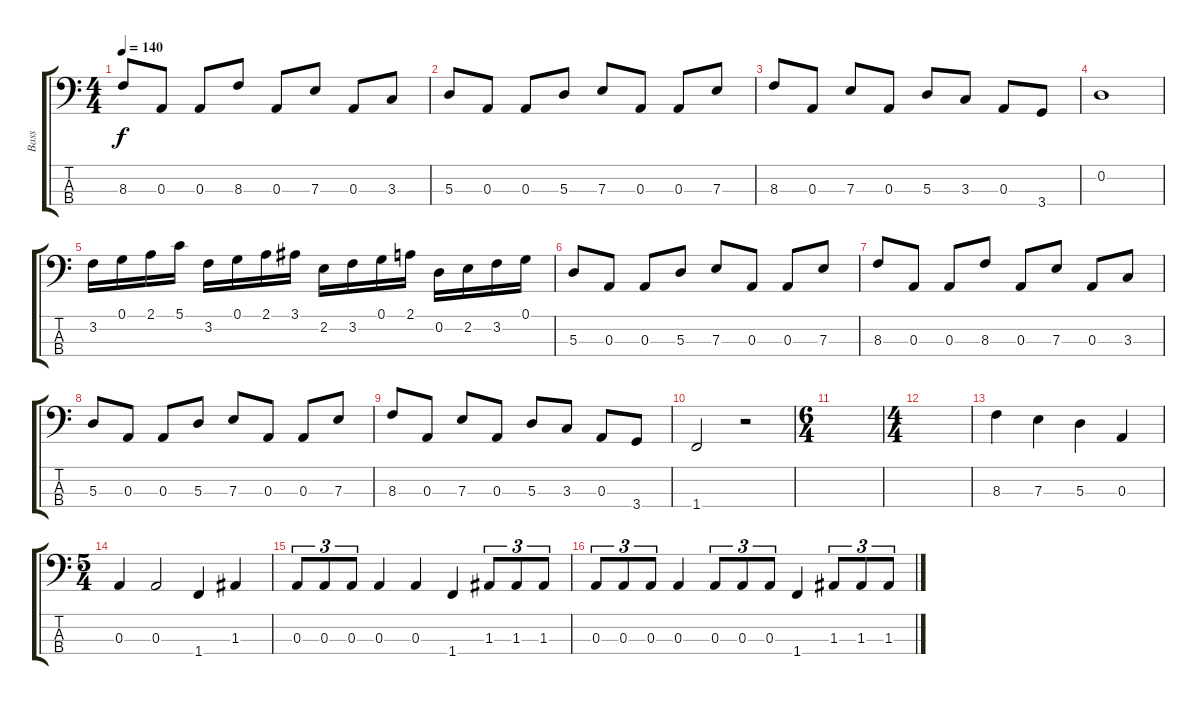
\track ("Bass" "Bass") {instrument electricbassfinger}
\staff {score tabs}
\tuning (G2 D2 A1 E1) {hide}
\ts (4 4)
\tempo 140
\clef f4
\ks c
8.3.8{dy f} 0.3.8 0.3.8 8.3.8 0.3.8 7.3.8 0.3.8 3.3.8 |
5.3.8 0.3.8 0.3.8 5.3.8 7.3.8 0.3.8 0.3.8 7.3.8 |
8.3.8 0.3.8 7.3.8 0.3.8 5.3.8 3.3.8 0.3.8 3.4.8 |
0.2.1 |
3.2.16 0.1.16 2.1.16 5.1.16 3.2.16 0.1.16 2.1.16 3.1.16 2.2.16 3.2.16 0.1.16 2.1.16 0.2.16 2.2.16 3.2.16 0.1.16 |
5.3.8 0.3.8 0.3.8 5.3.8 7.3.8 0.3.8 0.3.8 7.3.8 |
8.3.8 0.3.8 0.3.8 8.3.8 0.3.8 7.3.8 0.3.8 3.3.8 |
5.3.8 0.3.8 0.3.8 5.3.8 7.3.8 0.3.8 0.3.8 7.3.8 |
8.3.8 0.3.8 7.3.8 0.3.8 5.3.8 3.3.8 0.3.8 3.4.8 |
1.4.2 r.2 |
\ts (6 4)
|
\ts (4 4)
|
8.3.4 7.3.4 5.3.4 0.3.4 |
\ts (5 4)
0.3.4{instrument slapbass1} 0.3.2 1.4.4 1.3.4 |
0.3.8{tu (3 2)} 0.3.8{tu (3 2)} 0.3.8{tu (3 2)} 0.3.4 0.3.4 1.4.4 1.3.8{tu (3 2)} 1.3.8{tu (3 2)} 1.3.8{tu (3 2)} |
0.3.8{tu (3 2)} 0.3.8{tu (3 2)} 0.3.8{tu (3 2)} 0.3.4 0.3.8{tu (3 2)} 0.3.8{tu (3 2)} 0.3.8{tu (3 2)} 1.4.4 1.3.8{tu (3 2)} 1.3.8{tu (3 2)} 1.3.8{tu (3 2)}
